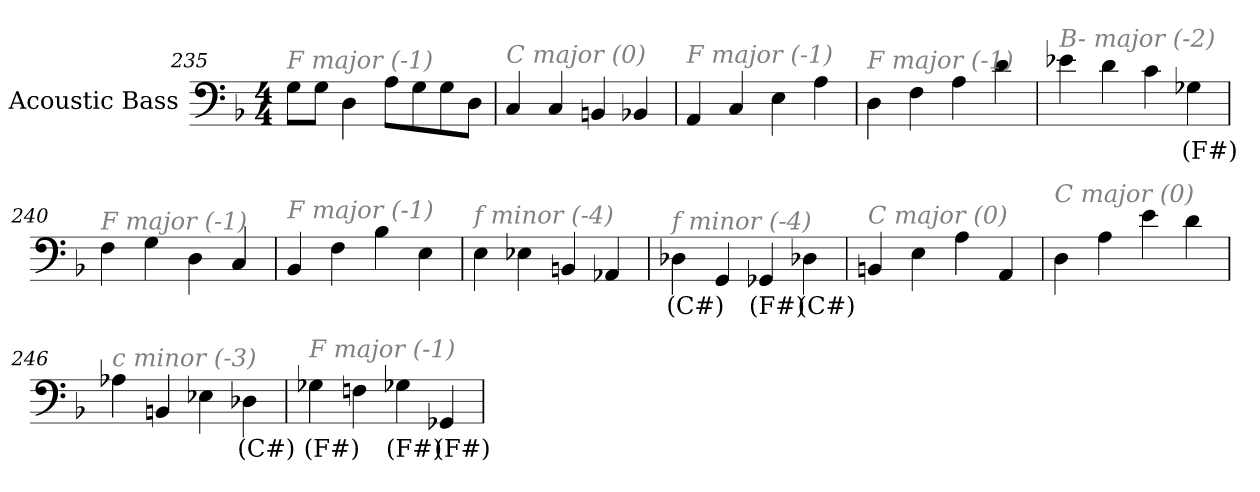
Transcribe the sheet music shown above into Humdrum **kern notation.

**kern	**text
*part1	*part1
*staff1	*staff1
*I"Acoustic Bass	*
*clefF4	*
*ITrd7c12	*
*k[b-]	*
*F:	*
*M4/4	*
=235	=235
!LO:TX:i:color=#808080:t=F major (-1)	!
8GGL	.
8GGJ	.
4DD	.
8AAL	.
8GG	.
8GG	.
8DDJ	.
=236	=236
!LO:TX:i:color=#808080:t=C major (0)	!
4CC	.
4CC	.
4BBBn	.
4BBB-X	.
=237	=237
!LO:TX:i:color=#808080:t=F major (-1)	!
4AAA	.
4CC	.
4EE	.
4AA	.
=238	=238
!LO:TX:i:color=#808080:t=F major (-1)	!
4DD	.
4FF	.
4AA	.
4D	.
=239	=239
!LO:TX:i:color=#808080:t=B- major (-2)	!
4E-X	.
4D	.
4C	.
4GG-Xi	(F#)
=240	=240
!LO:TX:i:color=#808080:t=F major (-1)	!
4FF	.
4GG	.
4DD	.
4CC	.
=241	=241
!LO:TX:i:color=#808080:t=F major (-1)	!
4BBB-	.
4FF	.
4BB-	.
4EE	.
=242	=242
!LO:TX:i:color=#808080:t=f minor (-4)	!
4EE	.
4EE-X	.
4BBBn	.
4AAA-X	.
=243	=243
!LO:TX:i:color=#808080:t=f minor (-4)	!
4DD-Xi	(C#)
4GGG	.
4GGG-Xi	(F#)
4DD-Xi	(C#)
=244	=244
!LO:TX:i:color=#808080:t=C major (0)	!
4BBBn	.
4EE	.
4AA	.
4AAA	.
=245	=245
!LO:TX:i:color=#808080:t=C major (0)	!
4DD	.
4AA	.
4E	.
4D	.
=246	=246
!LO:TX:i:color=#808080:t=c minor (-3)	!
4AA-X	.
4BBBn	.
4EE-X	.
4DD-Xi	(C#)
=247	=247
!LO:TX:i:color=#808080:t=F major (-1)	!
4GG-Xi	(F#)
4FFn	.
4GG-Xi	(F#)
4GGG-Xi	(F#)
=	=
*-	*-
